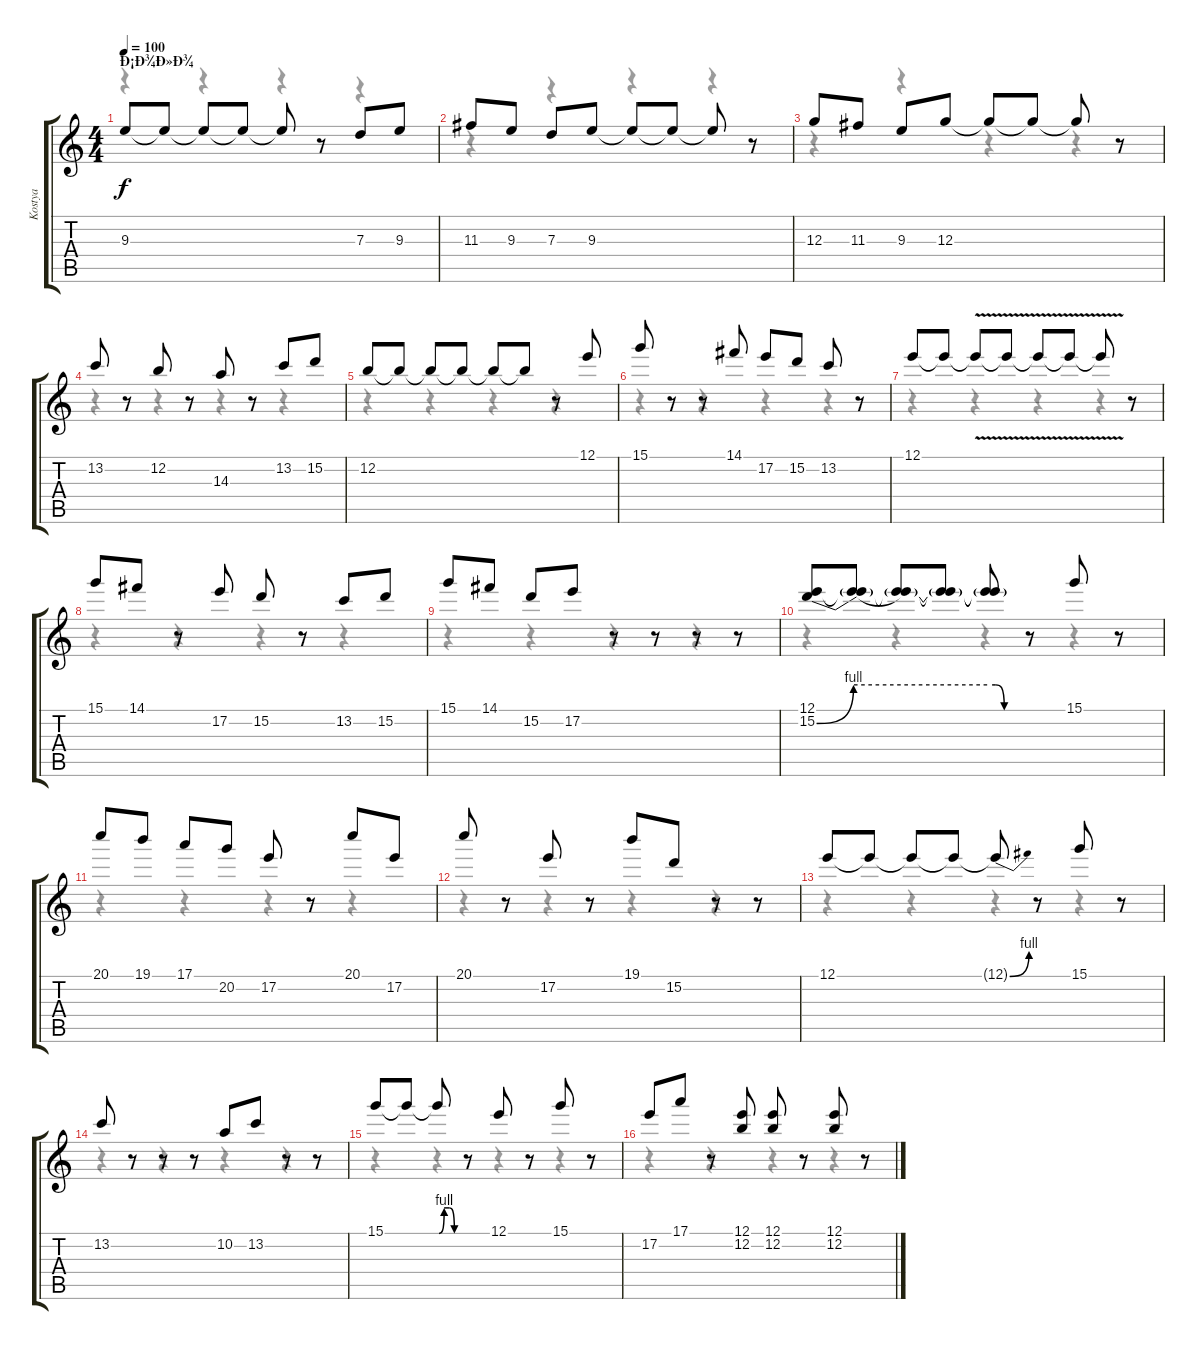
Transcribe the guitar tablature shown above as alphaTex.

\track ("Kostya" "Kostya") {instrument distortionguitar}
\staff {score tabs}
\tuning (E4 B3 G3 D3 A2 E2) {hide}
\voice
\ts (4 4)
\section ("" "Ð¡Ð¾Ð»Ð¾")
\tempo 100
\clef g2
\ks c
9.3.8{dy f} 9.3{t}.8 9.3{t}.8 9.3{t}.8 9.3{t}.8 r.8 7.3.8 9.3.8 |
11.3.8 9.3.8 7.3.8 9.3.8 9.3{t}.8 9.3{t}.8 9.3{t}.8 r.8 |
12.3.8 11.3.8 9.3.8 12.3.8 12.3{t}.8 12.3{t}.8 12.3{t}.8 r.8 |
13.2.8 r.8 12.2.8 r.8 14.3.8 r.8 13.2.8 15.2.8 |
12.2.8 12.2{t}.8 12.2{t}.8 12.2{t}.8 12.2{t}.8 12.2{t}.8 r.8 12.1.8 |
15.1.8 r.8 r.8 14.1.8 17.2.8 15.2.8 13.2.8 r.8 |
12.1.8 12.1{t}.8 12.1{v t}.8 12.1{v t}.8 12.1{v t}.8 12.1{v t}.8 12.1{v t}.8 r.8 |
15.1.8 14.1.8 r.8 17.2.8 15.2.8 r.8 13.2.8 15.2.8 |
15.1.8 14.1.8 15.2.8 17.2.8 r.8 r.8 r.8 r.8 |
(12.1 15.2{be (bend 0 0 60 4)}).8 (12.1{t} 15.2{be (hold 0 4 60 4) t}).8 (12.1{t} 15.2{t}).8 (12.1{t} 15.2{t}).8 (12.1{t} 15.2{be (custom 0 4 15 4 30 0 60 0) t}).8 r.8 15.1.8 r.8 |
20.1.8 19.1.8 17.1.8 20.2.8 17.2.8 r.8 20.1.8 17.2.8 |
20.1.8 r.8 17.2.8 r.8 19.1.8 15.2.8 r.8 r.8 |
12.1.8 12.1{t}.8 12.1{t}.8 12.1{t}.8 12.1{be (bend 0 0 60 4) t}.8 r.8 15.1.8 r.8 |
13.2.8 r.8 r.8 r.8 10.2.8 13.2.8 r.8 r.8 |
15.1.8 15.1{t}.8 15.1{be (custom 0 0 15 4 30 4 45 0 60 0) t}.8 r.8 12.1.8 r.8 15.1.8 r.8 |
17.2.8 17.1.8 r.8 (12.1 12.2).8 (12.1 12.2).8 r.8 (12.1 12.2).8 r.8
\voice
\clef g2
\ottava regular
\simile none
\ks c
r.4{dy f} r.4 r.4 r.4 |
r.4 r.4 r.4 r.4 |
r.4 r.4 r.4 r.4 |
r.4 r.4 r.4 r.4 |
r.4 r.4 r.4 r.4 |
r.4 r.4 r.4 r.4 |
r.4 r.4 r.4 r.4 |
r.4 r.4 r.4 r.4 |
r.4 r.4 r.4 r.4 |
r.4 r.4 r.4 r.4 |
r.4 r.4 r.4 r.4 |
r.4 r.4 r.4 r.4 |
r.4 r.4 r.4 r.4 |
r.4 r.4 r.4 r.4 |
r.4 r.4 r.4 r.4 |
r.4 r.4 r.4 r.4
